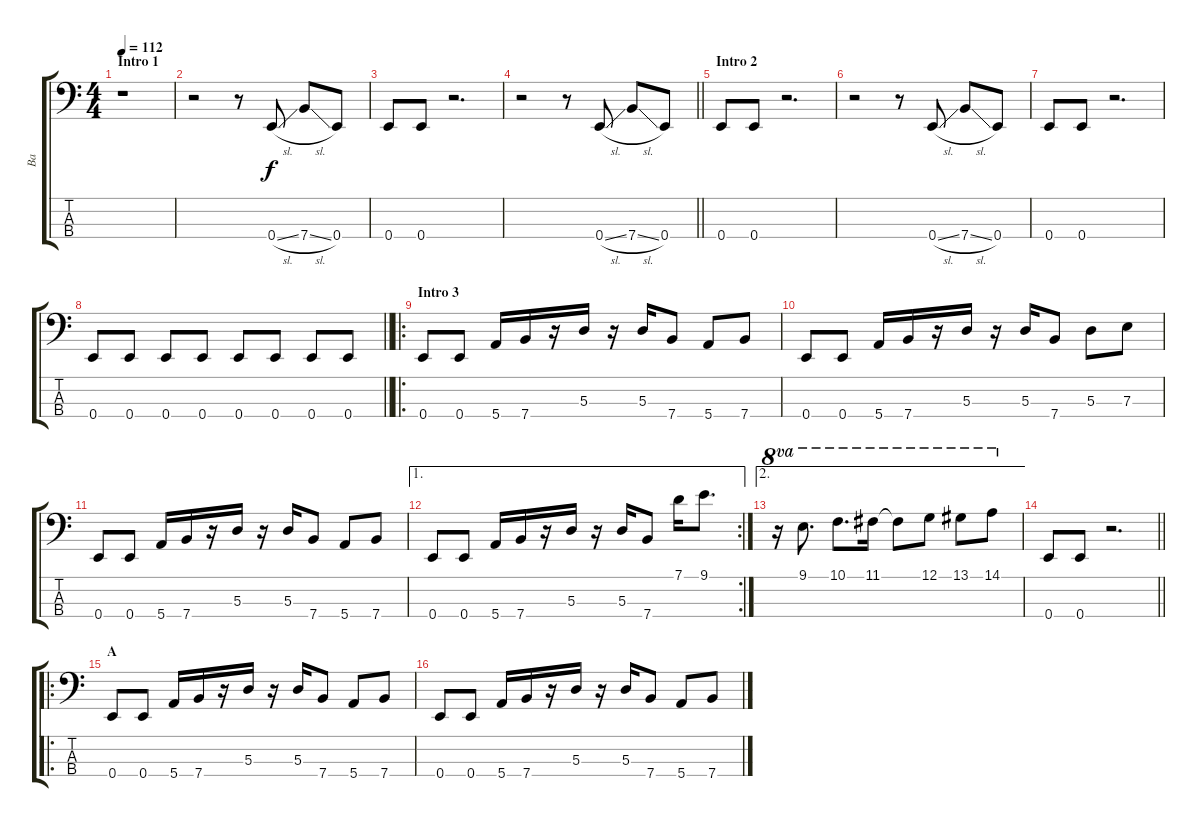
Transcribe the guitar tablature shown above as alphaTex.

\track ("Ba" "Ba") {instrument electricbassfinger}
\staff {score tabs}
\tuning (G2 D2 A1 E1) {hide}
\ts (4 4)
\section ("" "Intro 1")
\tempo 112
\clef f4
\ks c
r.1{dy f instrument electricbassfinger} |
r.2 r.8 0.4{sl}.8 7.4{sl}.8 0.4.8 |
0.4.8 0.4.8 r.2{d} |
\barLineRight lightlight
r.2 r.8 0.4{sl}.8 7.4{sl}.8 0.4.8 |
\section ("" "Intro 2")
0.4.8 0.4.8 r.2{d} |
r.2 r.8 0.4{sl}.8 7.4{sl}.8 0.4.8 |
0.4.8 0.4.8 r.2{d} |
\barLineRight lightlight
0.4.8 0.4.8 0.4.8 0.4.8 0.4.8 0.4.8 0.4.8 0.4.8 |
\ro
\section ("" "Intro 3")
0.4.8 0.4.8 5.4.16 7.4.16 r.16 5.3.16 r.16 5.3.16 7.4.8 5.4.8 7.4.8 |
0.4.8 0.4.8 5.4.16 7.4.16 r.16 5.3.16 r.16 5.3.16 7.4.8 5.3.8 7.3.8 |
0.4.8 0.4.8 5.4.16 7.4.16 r.16 5.3.16 r.16 5.3.16 7.4.8 5.4.8 7.4.8 |
\ae 1
\rc 2
0.4.8 0.4.8 5.4.16 7.4.16 r.16 5.3.16 r.16 5.3.16 7.4.8 7.1.16 9.1.8{d} |
\ae 2
r.16{ot 8va} 9.1.8{d ot 8va} 10.1.8{d ot 8va} 11.1.16{ot 8va} 11.1{t}.8{ot 8va} 12.1.8{ot 8va} 13.1.8{ot 8va} 14.1.8{ot 8va} |
\barLineRight lightlight
0.4.8 0.4.8 r.2{d} |
\ro
\section ("" "A")
0.4.8 0.4.8 5.4.16 7.4.16 r.16 5.3.16 r.16 5.3.16 7.4.8 5.4.8 7.4.8 |
0.4.8 0.4.8 5.4.16 7.4.16 r.16 5.3.16 r.16 5.3.16 7.4.8 5.4.8 7.4.8
